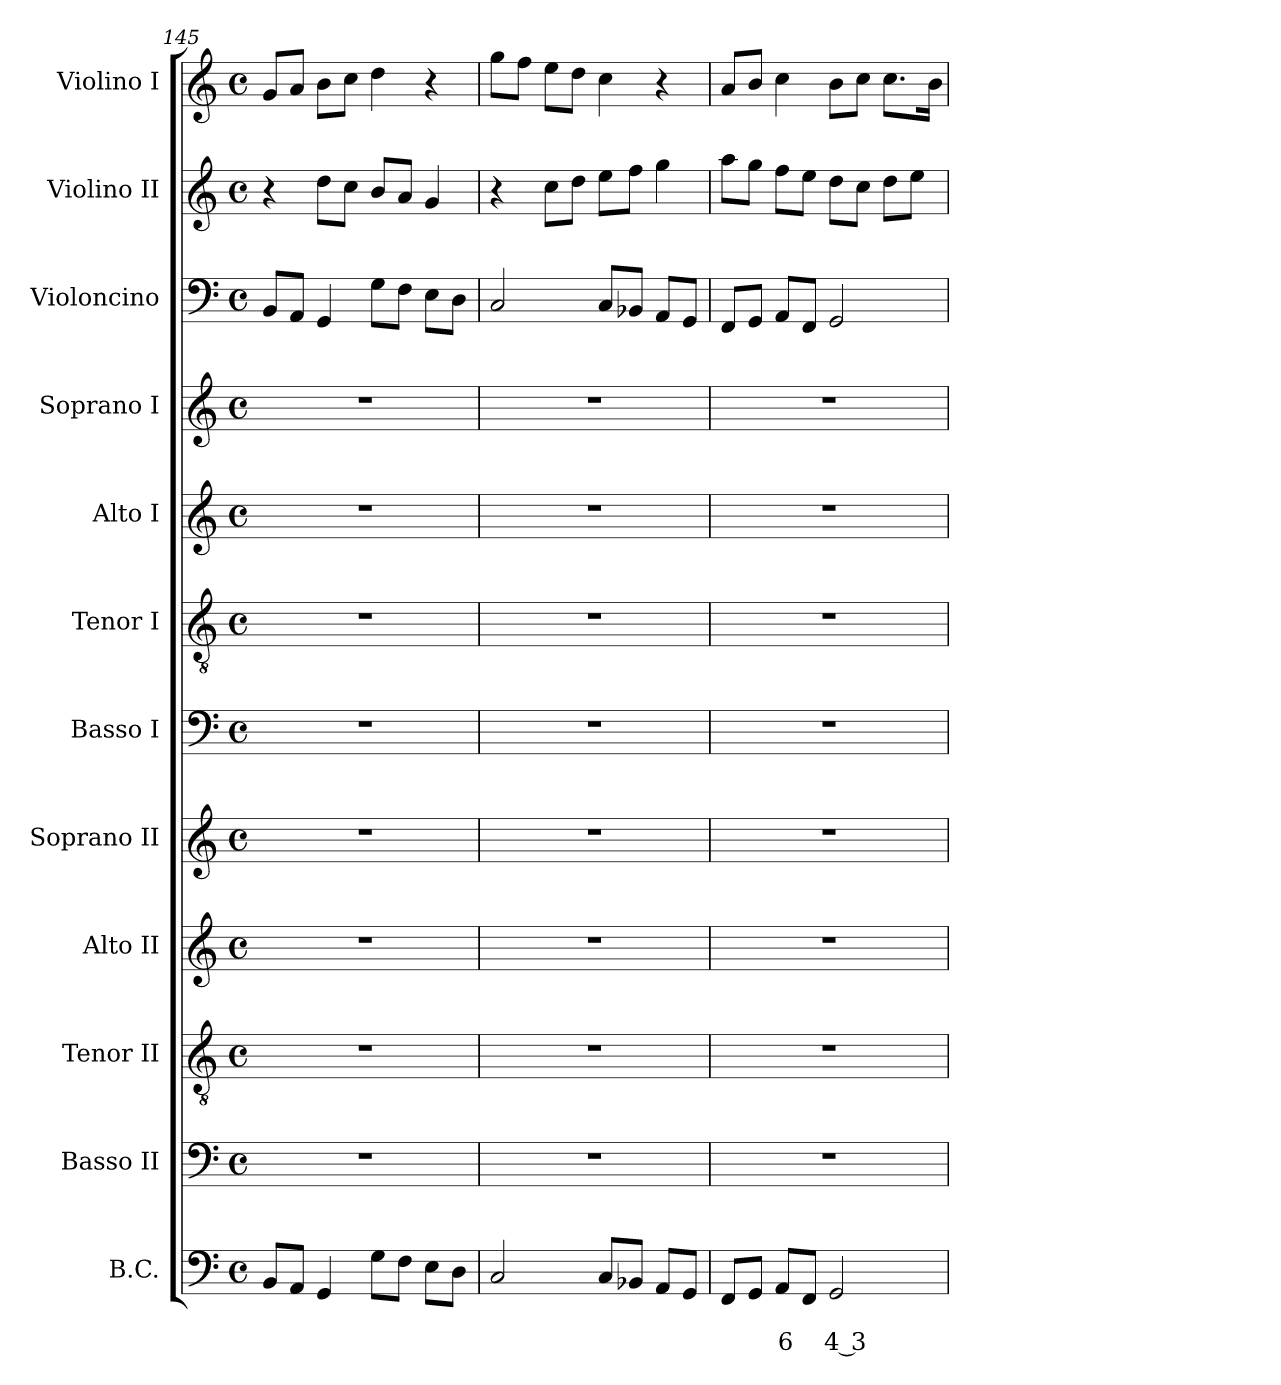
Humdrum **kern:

**kern	**text	**text	**kern	**kern	**kern	**kern	**kern	**kern	**kern	**kern	**kern	**kern	**kern
*part12	*part12	*part12	*part11	*part10	*part9	*part8	*part7	*part6	*part5	*part4	*part3	*part2	*part1
*staff12	*staff12	*staff12	*staff11	*staff10	*staff9	*staff8	*staff7	*staff6	*staff5	*staff4	*staff3	*staff2	*staff1
*I"B.C.	*	*	*I"Basso II	*I"Tenor II	*I"Alto II	*I"Soprano II	*I"Basso I	*I"Tenor I	*I"Alto I	*I"Soprano I	*I"Violoncino	*I"Violino II	*I"Violino I
*I'BC	*	*	*I'B 2	*I'T 2	*I'A 2	*I'S 2	*I'B 1	*I'T 1	*I'A 1	*I'S 1	*I'Vc.	*I'Vln. II	*I'Vln. I
*clefF4	*	*	*clefF4	*clefGv2	*clefG2	*clefG2	*clefF4	*clefGv2	*clefG2	*clefG2	*clefF4	*clefG2	*clefG2
*k[]	*	*	*k[]	*k[]	*k[]	*k[]	*k[]	*k[]	*k[]	*k[]	*k[]	*k[]	*k[]
*C:	*	*	*C:	*C:	*C:	*C:	*C:	*C:	*C:	*C:	*C:	*C:	*C:
*M4/4	*	*	*M4/4	*M4/4	*M4/4	*M4/4	*M4/4	*M4/4	*M4/4	*M4/4	*M4/4	*M4/4	*M4/4
*met(c)	*	*	*met(c)	*met(c)	*met(c)	*met(c)	*met(c)	*met(c)	*met(c)	*met(c)	*met(c)	*met(c)	*met(c)
=145	=145	=145	=145	=145	=145	=145	=145	=145	=145	=145	=145	=145	=145
8BB/L	.	.	1r	1r	1r	1r	1r	1r	1r	1r	8BB/L	4r	8g/L
8AA/J	.	.	.	.	.	.	.	.	.	.	8AA/J	.	8a/J
4GG/	.	.	.	.	.	.	.	.	.	.	4GG/	8dd\L	8b\L
.	.	.	.	.	.	.	.	.	.	.	.	8cc\J	8cc\J
8G\L	.	.	.	.	.	.	.	.	.	.	8G\L	8b/L	4dd\
8F\J	.	.	.	.	.	.	.	.	.	.	8F\J	8a/J	.
8E\L	.	.	.	.	.	.	.	.	.	.	8E\L	4g/	4r
8D\J	.	.	.	.	.	.	.	.	.	.	8D\J	.	.
=146	=146	=146	=146	=146	=146	=146	=146	=146	=146	=146	=146	=146	=146
2C/	.	.	1r	1r	1r	1r	1r	1r	1r	1r	2C/	4r	8gg\L
.	.	.	.	.	.	.	.	.	.	.	.	.	8ff\J
.	.	.	.	.	.	.	.	.	.	.	.	8cc\L	8ee\L
.	.	.	.	.	.	.	.	.	.	.	.	8dd\J	8dd\J
8C/L	.	.	.	.	.	.	.	.	.	.	8C/L	8ee\L	4cc\
8BB-X/J	.	.	.	.	.	.	.	.	.	.	8BB-X/J	8ff\J	.
8AA/L	.	.	.	.	.	.	.	.	.	.	8AA/L	4gg\	4r
8GG/J	.	.	.	.	.	.	.	.	.	.	8GG/J	.	.
!!LO:PB:g=z
=147	=147	=147	=147	=147	=147	=147	=147	=147	=147	=147	=147	=147	=147
8FF/L	.	.	1r	1r	1r	1r	1r	1r	1r	1r	8FF/L	8aa\L	8a/L
8GG/J	.	.	.	.	.	.	.	.	.	.	8GG/J	8gg\J	8b/J
!	!	!LO:LY:b	!	!	!	!	!	!	!	!	!	!	!
8AA/L	.	6	.	.	.	.	.	.	.	.	8AA/L	8ff\L	4cc\
8FF/J	.	.	.	.	.	.	.	.	.	.	8FF/J	8ee\J	.
!	!	!LO:LY:b	!	!	!	!	!	!	!	!	!	!	!
2GG/	.	4 3	.	.	.	.	.	.	.	.	2GG/	8dd\L	8b\L
.	.	.	.	.	.	.	.	.	.	.	.	8cc\J	8cc\J
.	.	.	.	.	.	.	.	.	.	.	.	8dd\L	8.cc\L
.	.	.	.	.	.	.	.	.	.	.	.	8ee\J	.
.	.	.	.	.	.	.	.	.	.	.	.	.	16b\Jk
=	=	=	=	=	=	=	=	=	=	=	=	=	=
*-	*-	*-	*-	*-	*-	*-	*-	*-	*-	*-	*-	*-	*-
